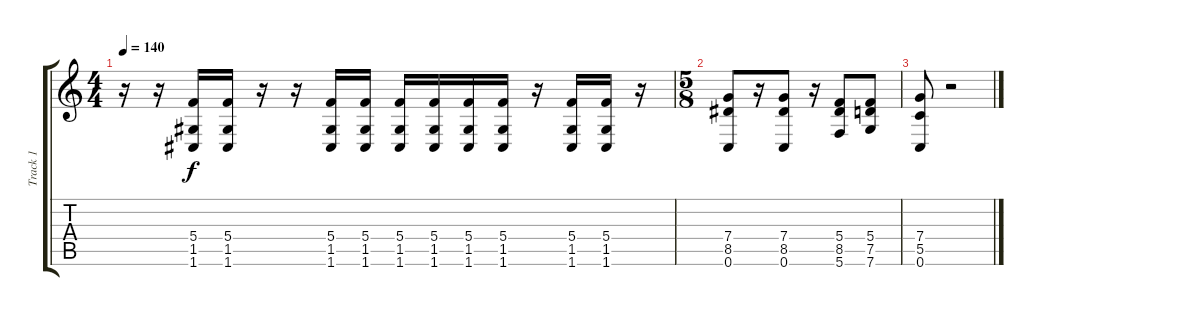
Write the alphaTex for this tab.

\track ("Track 1" "Track 1") {instrument distortionguitar}
\staff {score tabs}
\tuning (D4 A3 F3 C3 G2 C2) {hide}
\ts (4 4)
\tempo 140
\clef g2
\ks c
r.16{dy f} r.16 (5.4 1.5 1.6).16 (5.4 1.5 1.6).16 r.16 r.16 (5.4 1.5 1.6).16 (5.4 1.5 1.6).16 (5.4 1.5 1.6).16 (5.4 1.5 1.6).16 (5.4 1.5 1.6).16 (5.4 1.5 1.6).16 r.16 (5.4 1.5 1.6).16 (5.4 1.5 1.6).16 r.16 |
\ts (5 8)
(7.4 8.5 0.6).8 r.16 (7.4 8.5 0.6).8 r.16 (5.4 8.5 5.6).8 (5.4 7.5 7.6).8 |
(7.4 5.5 0.6).8 r.2
